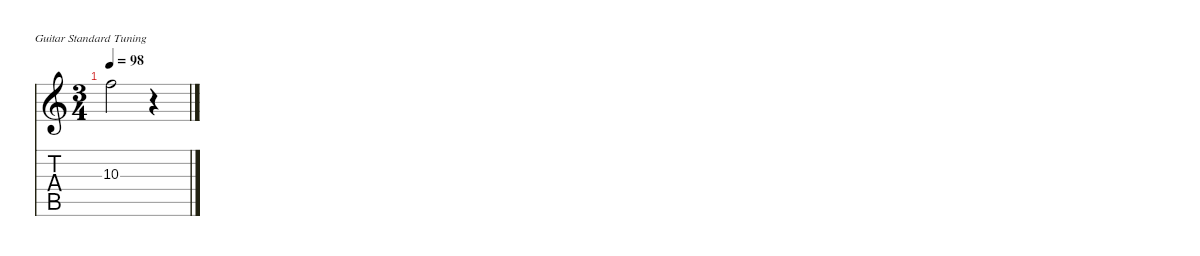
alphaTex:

\defaultSystemsLayout 4
\hideDynamics
\bracketExtendMode nobrackets
\singleTrackTrackNamePolicy hidden
\multiTrackTrackNamePolicy hidden
\firstSystemTrackNameMode fullname
\firstSystemTrackNameOrientation horizontal
\otherSystemsTrackNameOrientation horizontal
\track ("Lead Guitar" "od.guit.") {instrument overdrivenguitar}
\staff {score tabs}
\tuning (E4 B3 G3 D3 A2 E2)
\ts (3 4)
\tempo 98
\clef g2
\ks c
10.3{t}.2{dy f beam Down} r.4{beam Down}
